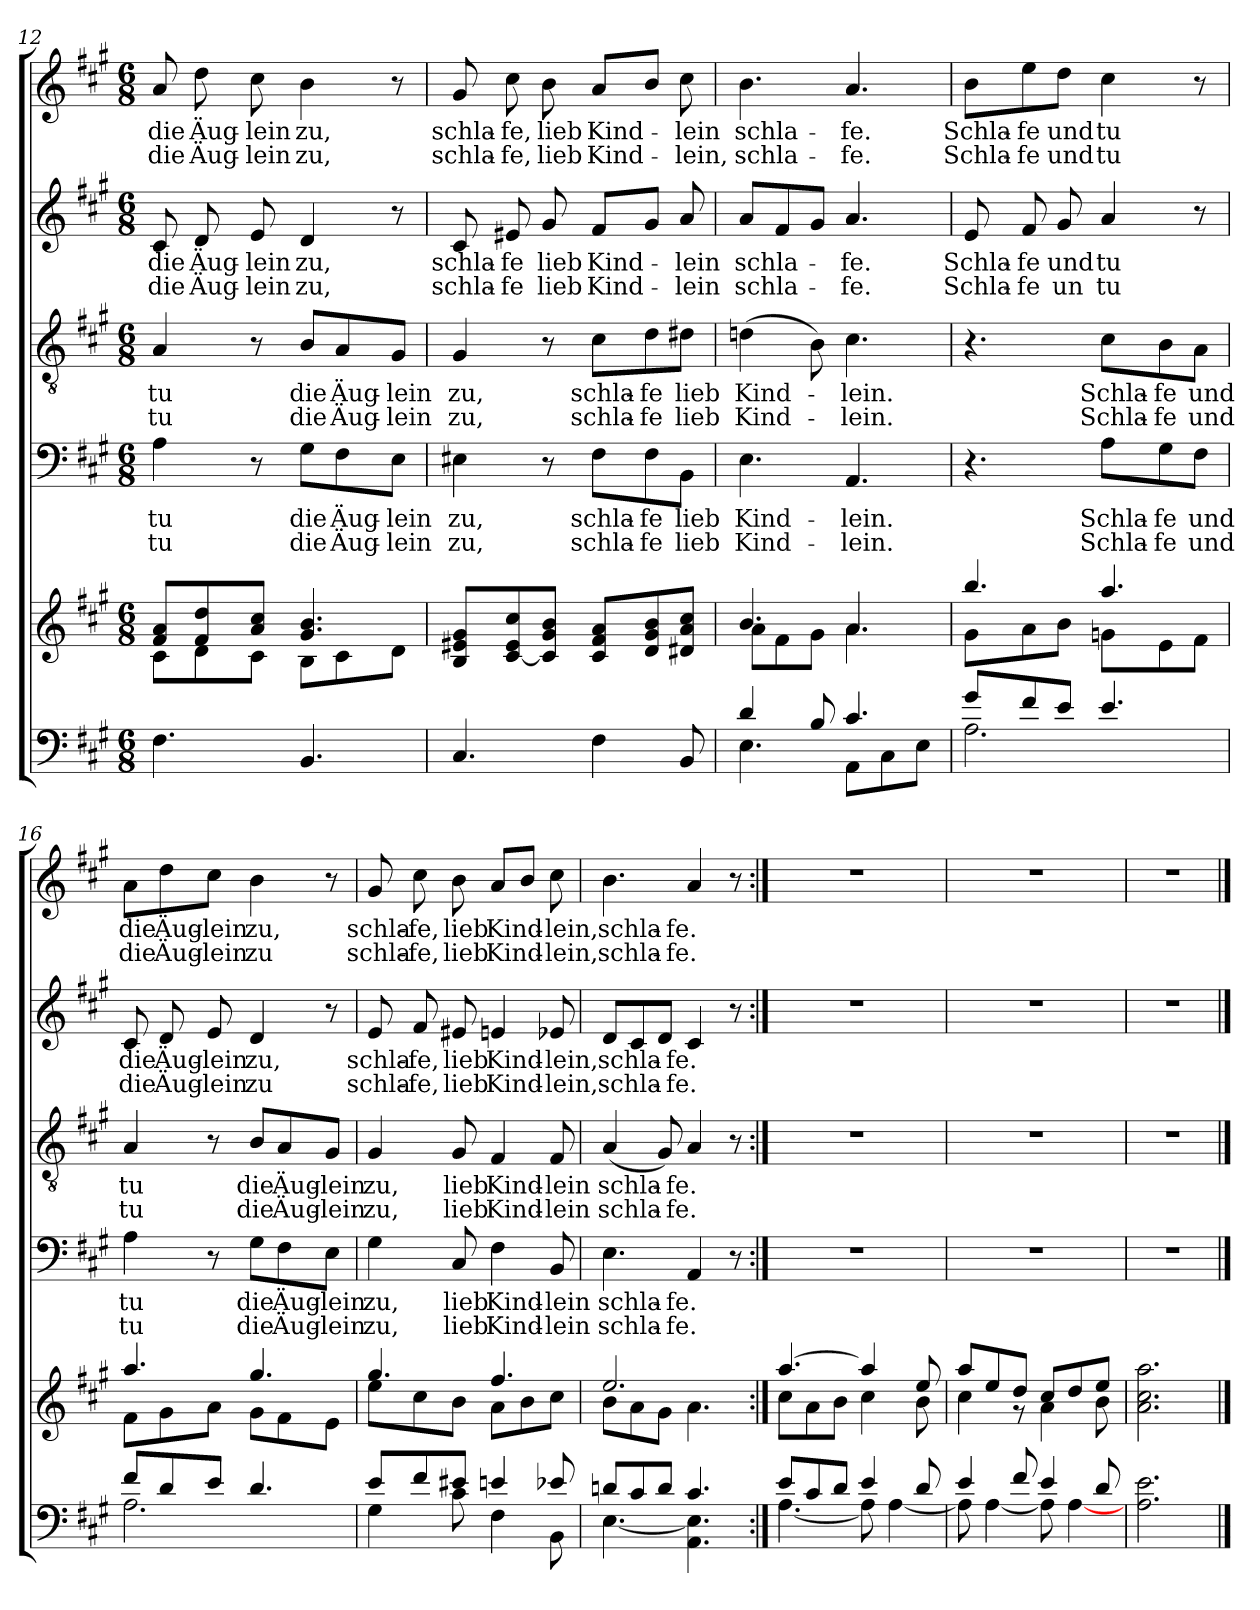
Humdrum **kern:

**kern	**kern	**kern	**text	**text	**kern	**text	**text	**kern	**text	**text	**kern	**text	**text
*part5	*part5	*part4	*part4	*part4	*part3	*part3	*part3	*part2	*part2	*part2	*part1	*part1	*part1
*staff6	*staff5	*staff4	*staff4	*staff4	*staff3	*staff3	*staff3	*staff2	*staff2	*staff2	*staff1	*staff1	*staff1
*clefF4	*clefG2	*clefF4	*	*	*clefGv2	*	*	*clefG2	*	*	*clefG2	*	*
*k[f#c#g#]	*k[f#c#g#]	*k[f#c#g#]	*	*	*k[f#c#g#]	*	*	*k[f#c#g#]	*	*	*k[f#c#g#]	*	*
*A:	*A:	*A:	*	*	*A:	*	*	*A:	*	*	*A:	*	*
*M6/8	*M6/8	*M6/8	*	*	*M6/8	*	*	*M6/8	*	*	*M6/8	*	*
=12	=12	=12	=12	=12	=12	=12	=12	=12	=12	=12	=12	=12	=12
*	*^	*	*	*	*	*	*	*	*	*	*	*	*
!	!	!	!	!LO:LY:b	!LO:LY:b	!	!LO:LY:b	!LO:LY:b	!	!LO:LY:b	!LO:LY:b	!	!LO:LY:b	!LO:LY:b
4.F#\	8f#/ 8a/L	8c#\L	4A\	tu	tu	4A/	tu	tu	8c#/	die	die	8a/	die	die
!	!	!	!	!	!	!	!	!	!	!LO:LY:b	!LO:LY:b	!	!LO:LY:b	!LO:LY:b
.	8f#/ 8dd/	8d\	.	.	.	.	.	.	8d/	Äug-	Äug-	8dd\	Äug-	Äug-
!	!	!	!	!	!	!	!	!	!	!LO:LY:b	!LO:LY:b	!	!LO:LY:b	!LO:LY:b
.	8a/ 8cc#/J	8c#\J	8r	.	.	8r	.	.	8e/	-lein	-lein	8cc#\	-lein	-lein
!	!	!	!	!LO:LY:b	!LO:LY:b	!	!LO:LY:b	!LO:LY:b	!	!LO:LY:b	!LO:LY:b	!	!LO:LY:b	!LO:LY:b
4.BB/	4.g#/ 4.b/	8B\L	8G#\L	die	die	8B/L	die	die	4d/	zu,	zu,	4b\	zu,	zu,
!	!	!	!	!LO:LY:b	!LO:LY:b	!	!LO:LY:b	!LO:LY:b	!	!	!	!	!	!
.	.	8c#\	8F#\	Äug-	Äug-	8A/	Äug-	Äug-	.	.	.	.	.	.
!	!	!	!	!LO:LY:b	!LO:LY:b	!	!LO:LY:b	!LO:LY:b	!	!	!	!	!	!
.	.	8d\J	8E\J	-lein	-lein	8G#/J	-lein	-lein	8r	.	.	8r	.	.
=13	=13	=13	=13	=13	=13	=13	=13	=13	=13	=13	=13	=13	=13	=13
!	!	!	!	!LO:LY:b	!LO:LY:b	!	!LO:LY:b	!LO:LY:b	!	!LO:LY:b	!LO:LY:b	!	!LO:LY:b	!LO:LY:b
*	*v	*v	*	*	*	*	*	*	*	*	*	*	*	*
4.C#/	8B/ 8e#X/ 8g#/L	4E#X\	zu,	zu,	4G#/	zu,	zu,	8c#/	schla-	schla-	8g#/	schla-	schla-
!	!	!	!	!	!	!	!	!	!LO:LY:b	!LO:LY:b	!	!LO:LY:b	!LO:LY:b
.	[8c#/ 8e#/ 8cc#/	.	.	.	.	.	.	8e#X/	-fe	-fe	8cc#\	-fe,	-fe,
!	!	!	!	!	!	!	!	!	!LO:LY:b	!LO:LY:b	!	!LO:LY:b	!LO:LY:b
.	8c#/] 8g#/ 8b/J	8r	.	.	8r	.	.	8g#/	lieb	lieb	8b\	lieb	lieb
!	!	!	!LO:LY:b	!LO:LY:b	!	!LO:LY:b	!LO:LY:b	!	!LO:LY:b	!LO:LY:b	!	!LO:LY:b	!LO:LY:b
4F#\	8c#/ 8f#/ 8a/L	8F#\L	schla-	schla-	8c#\L	schla-	schla-	8f#/L	Kind-	Kind-	8a/L	Kind-	Kind-
!	!	!	!LO:LY:b	!LO:LY:b	!	!LO:LY:b	!LO:LY:b	!	!	!	!	!	!
.	8d/ 8g#/ 8b/	8F#\	-fe	-fe	8d\	-fe	-fe	8g#/J	.	.	8b/J	.	.
!	!	!	!LO:LY:b	!LO:LY:b	!	!LO:LY:b	!LO:LY:b	!	!LO:LY:b	!LO:LY:b	!	!LO:LY:b	!LO:LY:b
8BB/	8d#X/ 8a/ 8cc#/J	8BB\J	lieb	lieb	8d#X\J	lieb	lieb	8a/	-lein	-lein	8cc#\	-lein	-lein,
=14	=14	=14	=14	=14	=14	=14	=14	=14	=14	=14	=14	=14	=14
*^	*^	*	*	*	*	*	*	*	*	*	*	*	*
!	!	!	!	!	!LO:LY:b	!LO:LY:b	!	!LO:LY:b	!LO:LY:b	!	!LO:LY:b	!LO:LY:b	!	!LO:LY:b	!LO:LY:b
4d/	4.E\	4.b/	8a\L	4.E\	Kind-	Kind-	(>4dn\	Kind-	Kind-	8a/L	schla-	schla-	4.b\	schla-	schla-
.	.	.	8f#\	.	.	.	.	.	.	8f#/	.	.	.	.	.
8B/	.	.	8g#\J	.	.	.	8B\)	.	.	8g#/J	.	.	.	.	.
!	!	!	!	!	!LO:LY:b	!LO:LY:b	!	!LO:LY:b	!LO:LY:b	!	!LO:LY:b	!LO:LY:b	!	!LO:LY:b	!LO:LY:b
4.c#/	8AA\L	4.a/	4.a\	4.AA/	-lein.	-lein.	4.c#\	-lein.	-lein.	4.a/	-fe.	-fe.	4.a/	-fe.	-fe.
.	8C#\	.	.	.	.	.	.	.	.	.	.	.	.	.	.
.	8E\J	.	.	.	.	.	.	.	.	.	.	.	.	.	.
=15	=15	=15	=15	=15	=15	=15	=15	=15	=15	=15	=15	=15	=15	=15	=15
!	!	!	!	!	!	!	!	!	!	!	!LO:LY:b	!LO:LY:b	!	!LO:LY:b	!LO:LY:b
8g#/L	2.A\	4.bb/	8g#\L	4.r	.	.	4.r	.	.	8e/	Schla-	Schla-	8b\L	Schla-	Schla-
!	!	!	!	!	!	!	!	!	!	!	!LO:LY:b	!LO:LY:b	!	!LO:LY:b	!LO:LY:b
8f#/	.	.	8a\	.	.	.	.	.	.	8f#/	-fe	-fe	8ee\	-fe	-fe
!	!	!	!	!	!	!	!	!	!	!	!LO:LY:b	!LO:LY:b	!	!LO:LY:b	!LO:LY:b
8e/J	.	.	8b\J	.	.	.	.	.	.	8g#/	und	un	8dd\J	und	und
!	!	!	!	!	!LO:LY:b	!LO:LY:b	!	!LO:LY:b	!LO:LY:b	!	!LO:LY:b	!LO:LY:b	!	!LO:LY:b	!LO:LY:b
4.e/	.	4.aa/	8gn\L	8A\L	Schla-	Schla-	8c#\L	Schla-	Schla-	4a/	tu	tu	4cc#\	tu	tu
!	!	!	!	!	!LO:LY:b	!LO:LY:b	!	!LO:LY:b	!LO:LY:b	!	!	!	!	!	!
.	.	.	8e\	8G#\	-fe	-fe	8B\	-fe	-fe	.	.	.	.	.	.
!	!	!	!	!	!LO:LY:b	!LO:LY:b	!	!LO:LY:b	!LO:LY:b	!	!	!	!	!	!
.	.	.	8f#\J	8F#\J	und	und	8A\J	und	und	8r	.	.	8r	.	.
!!LO:LB:g=z
=16	=16	=16	=16	=16	=16	=16	=16	=16	=16	=16	=16	=16	=16	=16	=16
!	!	!	!	!	!LO:LY:b	!LO:LY:b	!	!LO:LY:b	!LO:LY:b	!	!LO:LY:b	!LO:LY:b	!	!LO:LY:b	!LO:LY:b
8f#/L	2.A\	4.aa/	8f#\L	4A\	tu	tu	4A/	tu	tu	8c#/	die	die	8a\L	die	die
!	!	!	!	!	!	!	!	!	!	!	!LO:LY:b	!LO:LY:b	!	!LO:LY:b	!LO:LY:b
8d/	.	.	8g#\	.	.	.	.	.	.	8d/	Äug-	Äug-	8dd\	Äug-	Äug-
!	!	!	!	!	!	!	!	!	!	!	!LO:LY:b	!LO:LY:b	!	!LO:LY:b	!LO:LY:b
8e/J	.	.	8a\J	8r	.	.	8r	.	.	8e/	-lein	-lein	8cc#\J	-lein	-lein
!	!	!	!	!	!LO:LY:b	!LO:LY:b	!	!LO:LY:b	!LO:LY:b	!	!LO:LY:b	!LO:LY:b	!	!LO:LY:b	!LO:LY:b
4.d/	.	4.gg#/	8g#\L	8G#\L	die	die	8B/L	die	die	4d/	zu,	zu	4b\	zu,	zu
!	!	!	!	!	!LO:LY:b	!LO:LY:b	!	!LO:LY:b	!LO:LY:b	!	!	!	!	!	!
.	.	.	8f#\	8F#\	Äug-	Äug-	8A/	Äug-	Äug-	.	.	.	.	.	.
!	!	!	!	!	!LO:LY:b	!LO:LY:b	!	!LO:LY:b	!LO:LY:b	!	!	!	!	!	!
.	.	.	8e\J	8E\J	-lein	-lein	8G#/J	-lein	-lein	8r	.	.	8r	.	.
=17	=17	=17	=17	=17	=17	=17	=17	=17	=17	=17	=17	=17	=17	=17	=17
!	!	!	!	!	!LO:LY:b	!LO:LY:b	!	!LO:LY:b	!LO:LY:b	!	!LO:LY:b	!LO:LY:b	!	!LO:LY:b	!LO:LY:b
8e/L	4G#\	4.gg#/	8ee\L	4G#\	zu,	zu,	4G#/	zu,	zu,	8e/	schla-	schla-	8g#/	schla-	schla-
!	!	!	!	!	!	!	!	!	!	!	!LO:LY:b	!LO:LY:b	!	!LO:LY:b	!LO:LY:b
8f#/	.	.	8cc#\	.	.	.	.	.	.	8f#/	-fe,	-fe,	8cc#\	-fe,	-fe,
!	!	!	!	!	!LO:LY:b	!LO:LY:b	!	!LO:LY:b	!LO:LY:b	!	!LO:LY:b	!LO:LY:b	!	!LO:LY:b	!LO:LY:b
8e#X/J	8c#\	.	8b\J	8C#/	lieb	lieb	8G#/	lieb	lieb	8e#X/	lieb	lieb	8b\	lieb	lieb
!	!	!	!	!	!LO:LY:b	!LO:LY:b	!	!LO:LY:b	!LO:LY:b	!	!LO:LY:b	!LO:LY:b	!	!LO:LY:b	!LO:LY:b
4en/	4F#\	4.ff#/	8a\L	4F#\	Kind-	Kind-	4F#/	Kind-	Kind-	4en/	Kind-	Kind-	8a/L	Kind-	Kind-
.	.	.	8b\	.	.	.	.	.	.	.	.	.	8b/J	.	.
!	!	!	!	!	!LO:LY:b	!LO:LY:b	!	!LO:LY:b	!LO:LY:b	!	!LO:LY:b	!LO:LY:b	!	!LO:LY:b	!LO:LY:b
8e-X/	8BB\	.	8cc#\J	8BB/	-lein	-lein	8F#/	-lein	-lein	8e-X/	-lein,	-lein,	8cc#\	-lein,	-lein,
=18	=18	=18	=18	=18	=18	=18	=18	=18	=18	=18	=18	=18	=18	=18	=18
!	!	!	!	!	!LO:LY:b	!LO:LY:b	!	!LO:LY:b	!LO:LY:b	!	!LO:LY:b	!LO:LY:b	!	!LO:LY:b	!LO:LY:b
8dn/L	[<4.E\	2.ee/	8b\L	4.E\	schla-	schla-	(<4A/	schla-	schla-	8d/L	schla-	schla-	4.b\	schla-	schla-
8c#/	.	.	8a\	.	.	.	.	.	.	8c#/	.	.	.	.	.
8d/J	.	.	8g#\J	.	.	.	8G#/)	.	.	8d/J	.	.	.	.	.
!	!	!	!	!	!LO:LY:b	!LO:LY:b	!	!LO:LY:b	!LO:LY:b	!	!LO:LY:b	!LO:LY:b	!	!LO:LY:b	!LO:LY:b
4.c#/	4.AA\ 4.E\]	.	4.a\	4AA/	-fe.	-fe.	4A/	-fe.	-fe.	4c#/	-fe.	-fe.	4a/	-fe.	-fe.
.	.	.	.	8r	.	.	8r	.	.	8r	.	.	8r	.	.
=19:|!	=19:|!	=19:|!	=19:|!	=19:|!	=19:|!	=19:|!	=19:|!	=19:|!	=19:|!	=19:|!	=19:|!	=19:|!	=19:|!	=19:|!	=19:|!
8e/L	[<4.A\	[>4.aa/	8cc#\L	2.r	.	.	2.r	.	.	2.r	.	.	2.r	.	.
8c#/	.	.	8a\	.	.	.	.	.	.	.	.	.	.	.	.
8d/J	.	.	8b\J	.	.	.	.	.	.	.	.	.	.	.	.
4e/	8A\]	4aa/]	4cc#\	.	.	.	.	.	.	.	.	.	.	.	.
.	[<4A\	.	.	.	.	.	.	.	.	.	.	.	.	.	.
8d/	.	8ee/	8b\	.	.	.	.	.	.	.	.	.	.	.	.
=20	=20	=20	=20	=20	=20	=20	=20	=20	=20	=20	=20	=20	=20	=20	=20
4e/	8A\]	8aa/L	4cc#\	2.r	.	.	2.r	.	.	2.r	.	.	2.r	.	.
.	[<4A\	8ee/	.	.	.	.	.	.	.	.	.	.	.	.	.
8f#/	.	8dd/J	8rg	.	.	.	.	.	.	.	.	.	.	.	.
4e/	8A\]	8cc#/L	4a\	.	.	.	.	.	.	.	.	.	.	.	.
.	[<4A\	8dd/	.	.	.	.	.	.	.	.	.	.	.	.	.
8d/	.	8ee/J	8b\	.	.	.	.	.	.	.	.	.	.	.	.
*v	*v	*	*	*	*	*	*	*	*	*	*	*	*	*	*
*	*v	*v	*	*	*	*	*	*	*	*	*	*	*	*
=21	=21	=21	=21	=21	=21	=21	=21	=21	=21	=21	=21	=21	=21
2.A\ 2.e\	2.a\ 2.cc#\ 2.aa\	2.r	.	.	2.r	.	.	2.r	.	.	2.r	.	.
==	==	==	==	==	==	==	==	==	==	==	==	==	==
*-	*-	*-	*-	*-	*-	*-	*-	*-	*-	*-	*-	*-	*-
